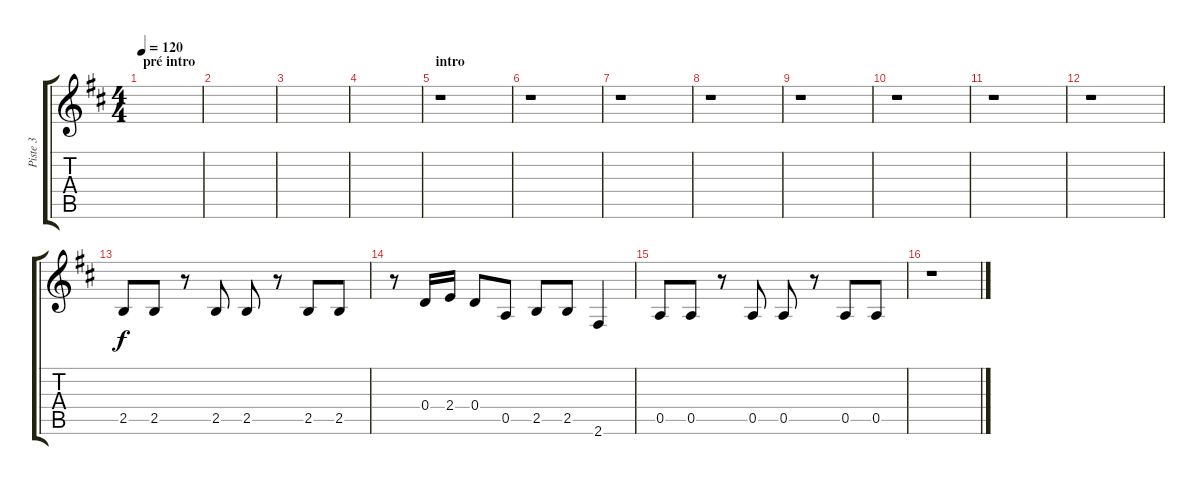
\track ("Piste 3" "Piste 3") {instrument distortionguitar}
\staff {score tabs}
\tuning (E4 B3 G3 D3 A2 E2) {hide}
\ts (4 4)
\section ("" "pré intro")
\tempo 120
\clef g2
\ks d
|
|
|
|
\section ("" "intro")
r.1 |
r.1 |
r.1 |
r.1 |
r.1 |
r.1 |
r.1 |
r.1 |
2.5.8 2.5.8 r.8 2.5.8 2.5.8 r.8 2.5.8 2.5.8 |
r.8 0.4.16 2.4.16 0.4.8 0.5.8 2.5.8 2.5.8 2.6.4 |
0.5.8 0.5.8 r.8 0.5.8 0.5.8 r.8 0.5.8 0.5.8 |
r.1
